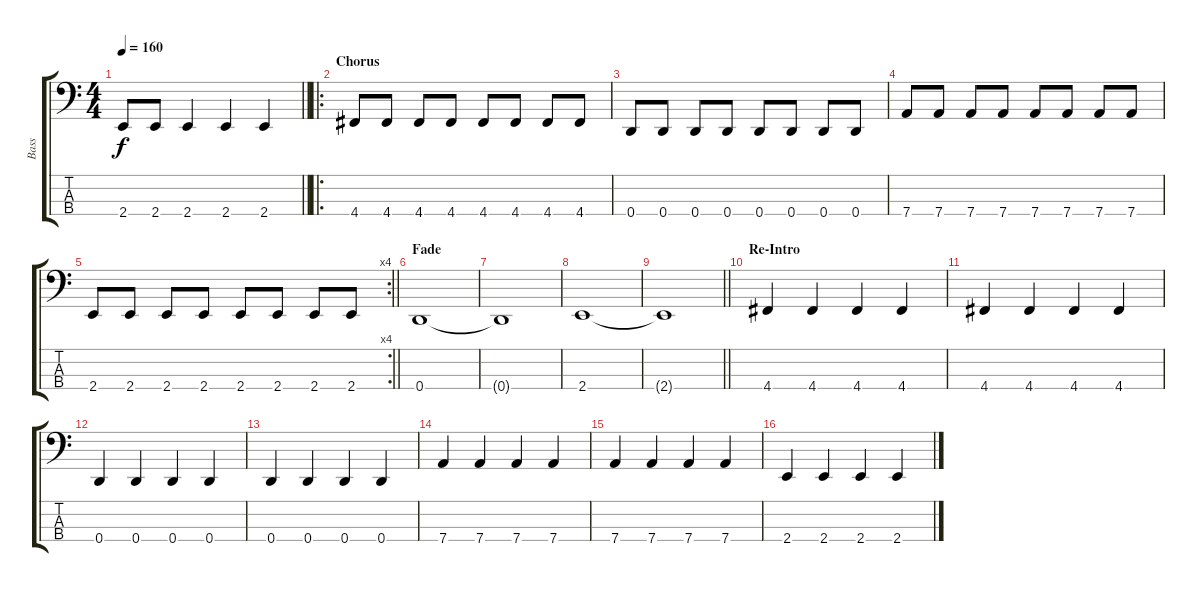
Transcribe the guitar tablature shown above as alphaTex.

\track ("Bass" "Bass") {instrument electricbasspick}
\staff {score tabs}
\tuning (G2 D2 A1 D1) {hide}
\ts (4 4)
\tempo 160
\clef f4
\barLineRight lightlight
\ks c
2.4.8{dy f} 2.4.8 2.4.4 2.4.4 2.4.4 |
\ro
\section ("" "Chorus")
4.4.8 4.4.8 4.4.8 4.4.8 4.4.8 4.4.8 4.4.8 4.4.8 |
0.4.8 0.4.8 0.4.8 0.4.8 0.4.8 0.4.8 0.4.8 0.4.8 |
7.4.8 7.4.8 7.4.8 7.4.8 7.4.8 7.4.8 7.4.8 7.4.8 |
\rc 4
\barLineRight lightlight
2.4.8 2.4.8 2.4.8 2.4.8 2.4.8 2.4.8 2.4.8 2.4.8 |
\section ("" "Fade")
0.4.1 |
0.4{t}.1 |
2.4.1 |
\barLineRight lightlight
2.4{t}.1 |
\section ("" "Re-Intro")
4.4.4 4.4.4 4.4.4 4.4.4 |
4.4.4 4.4.4 4.4.4 4.4.4 |
0.4.4 0.4.4 0.4.4 0.4.4 |
0.4.4 0.4.4 0.4.4 0.4.4 |
7.4.4 7.4.4 7.4.4 7.4.4 |
7.4.4 7.4.4 7.4.4 7.4.4 |
2.4.4 2.4.4 2.4.4 2.4.4
